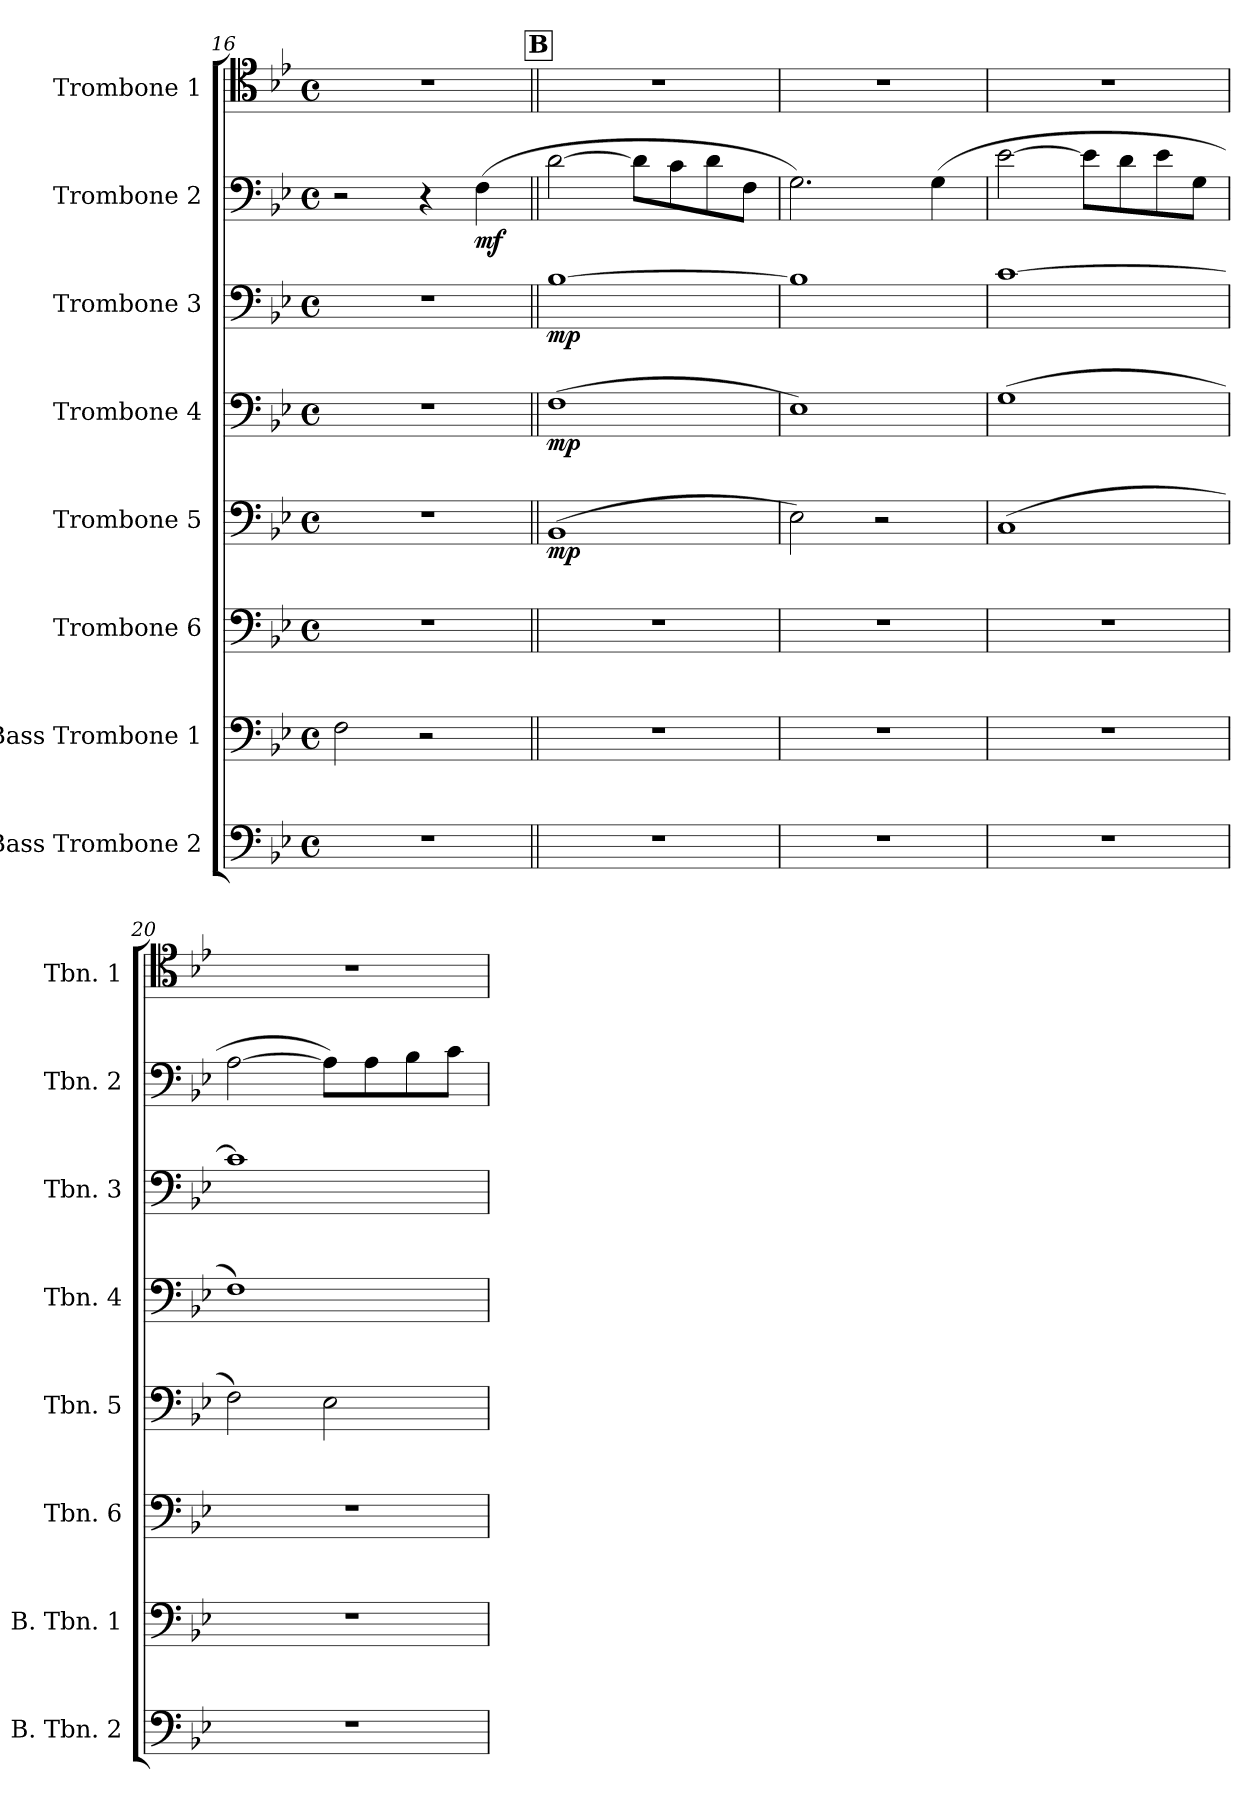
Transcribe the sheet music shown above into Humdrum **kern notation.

**kern	**kern	**kern	**kern	**dynam	**kern	**dynam	**kern	**dynam	**kern	**dynam	**kern
*part8	*part7	*part6	*part5	*part5	*part4	*part4	*part3	*part3	*part2	*part2	*part1
*staff8	*staff7	*staff6	*staff5	*staff5	*staff4	*staff4	*staff3	*staff3	*staff2	*staff2	*staff1
*I"Bass Trombone 2	*I"Bass Trombone 1	*I"Trombone 6	*I"Trombone 5	*	*I"Trombone 4	*	*I"Trombone 3	*	*I"Trombone 2	*	*I"Trombone 1
*I'B. Tbn. 2	*I'B. Tbn. 1	*I'Tbn. 6	*I'Tbn. 5	*	*I'Tbn. 4	*	*I'Tbn. 3	*	*I'Tbn. 2	*	*I'Tbn. 1
*clefF4	*clefF4	*clefF4	*clefF4	*	*clefF4	*	*clefF4	*	*clefF4	*	*clefC4
*k[b-e-]	*k[b-e-]	*k[b-e-]	*k[b-e-]	*	*k[b-e-]	*	*k[b-e-]	*	*k[b-e-]	*	*k[b-e-]
*M4/4	*M4/4	*M4/4	*M4/4	*	*M4/4	*	*M4/4	*	*M4/4	*	*M4/4
*met(c)	*met(c)	*met(c)	*met(c)	*	*met(c)	*	*met(c)	*	*met(c)	*	*met(c)
=16	=16	=16	=16	=16	=16	=16	=16	=16	=16	=16	=16
1r	2F\	1r	1r	.	1r	.	1r	.	2r	.	1r
.	2r	.	.	.	.	.	.	.	4r	.	.
!	!	!	!	!	!	!	!	!	!	!LO:DY:b	!
.	.	.	.	.	.	.	.	.	(>4F\	mf	.
!!LO:REH:place=s1:a:B:fs=14:t=B
=17||	=17||	=17||	=17||	=17||	=17||	=17||	=17||	=17||	=17||	=17||	=17||
!	!	!	!	!LO:DY:b	!	!LO:DY:b	!	!LO:DY:b	!	!	!
1r	1r	1r	(>1BB-	mp	(>1F	mp	[1B-	mp	[2d\	.	1r
.	.	.	.	.	.	.	.	.	8d\L]	.	.
.	.	.	.	.	.	.	.	.	8c\	.	.
.	.	.	.	.	.	.	.	.	8d\	.	.
.	.	.	.	.	.	.	.	.	8F\J	.	.
=18	=18	=18	=18	=18	=18	=18	=18	=18	=18	=18	=18
1r	1r	1r	2E-\)	.	1E-)	.	1B-]	.	2.G\)	.	1r
.	.	.	2r	.	.	.	.	.	.	.	.
.	.	.	.	.	.	.	.	.	(>4G\	.	.
=19	=19	=19	=19	=19	=19	=19	=19	=19	=19	=19	=19
1r	1r	1r	(>1C	.	(>1G	.	[1c	.	[2e-\	.	1r
.	.	.	.	.	.	.	.	.	8e-\L]	.	.
.	.	.	.	.	.	.	.	.	8d\	.	.
.	.	.	.	.	.	.	.	.	8e-\	.	.
.	.	.	.	.	.	.	.	.	8G\J	.	.
=20	=20	=20	=20	=20	=20	=20	=20	=20	=20	=20	=20
1r	1r	1r	2F\)	.	1F)	.	1c]	.	[2A\	.	1r
.	.	.	2E-\	.	.	.	.	.	8A\L])	.	.
.	.	.	.	.	.	.	.	.	8A\	.	.
.	.	.	.	.	.	.	.	.	8B-\	.	.
.	.	.	.	.	.	.	.	.	8c\J	.	.
=	=	=	=	=	=	=	=	=	=	=	=
*-	*-	*-	*-	*-	*-	*-	*-	*-	*-	*-	*-
